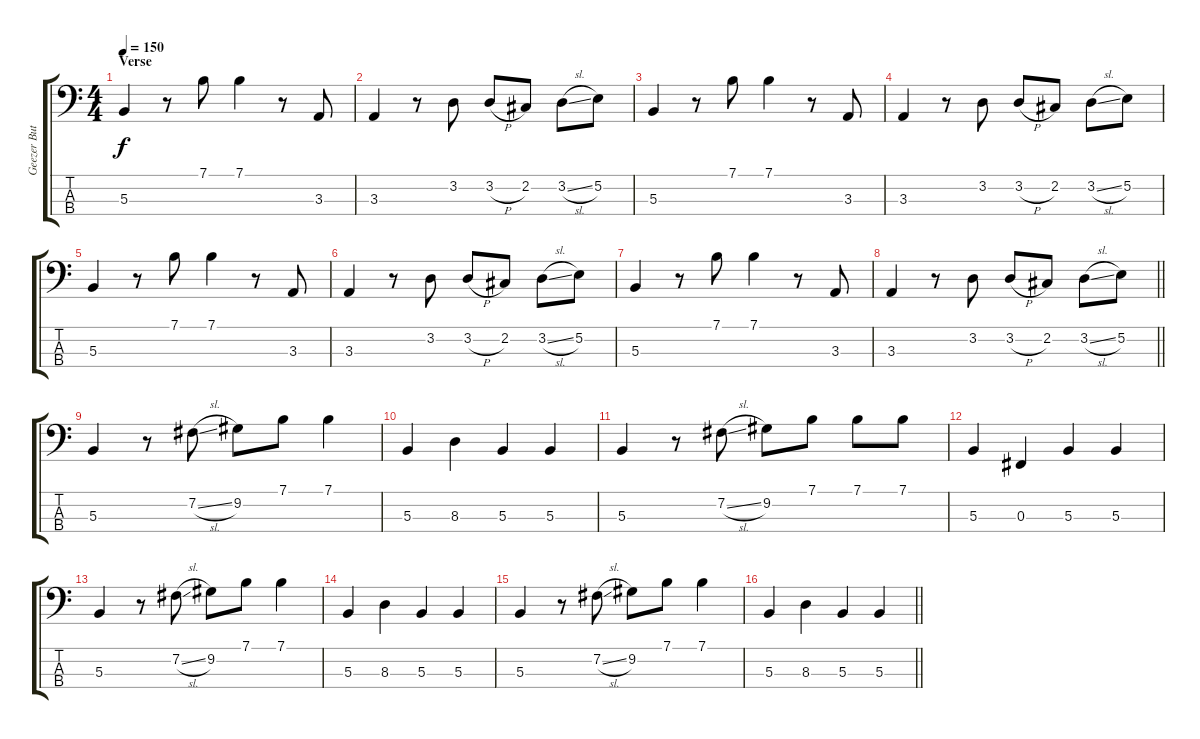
\track ("Geezer Butler" "Geezer But") {instrument electricbassfinger}
\staff {score tabs}
\tuning (E2 B1 Gb1 Db1) {hide}
\ts (4 4)
\section ("" "Verse")
\tempo 150
\clef f4
\ks c
5.3.4{dy f} r.8 7.1.8 7.1.4 r.8 3.3.8 |
3.3.4 r.8 3.2.8 3.2{h}.8 2.2.8 3.2{sl}.8 5.2.8 |
5.3.4 r.8 7.1.8 7.1.4 r.8 3.3.8 |
3.3.4 r.8 3.2.8 3.2{h}.8 2.2.8 3.2{sl}.8 5.2.8 |
5.3.4 r.8 7.1.8 7.1.4 r.8 3.3.8 |
3.3.4 r.8 3.2.8 3.2{h}.8 2.2.8 3.2{sl}.8 5.2.8 |
5.3.4 r.8 7.1.8 7.1.4 r.8 3.3.8 |
\barLineRight lightlight
3.3.4 r.8 3.2.8 3.2{h}.8 2.2.8 3.2{sl}.8 5.2.8 |
\section ("" "")
5.3.4 r.8 7.2{sl}.8 9.2.8 7.1.8 7.1.4 |
5.3.4 8.3.4 5.3.4 5.3.4 |
5.3.4 r.8 7.2{sl}.8 9.2.8 7.1.8 7.1.8 7.1.8 |
5.3.4 0.3.4 5.3.4 5.3.4 |
5.3.4 r.8 7.2{sl}.8 9.2.8 7.1.8 7.1.4 |
5.3.4 8.3.4 5.3.4 5.3.4 |
5.3.4 r.8 7.2{sl}.8 9.2.8 7.1.8 7.1.4 |
\barLineRight lightlight
5.3.4 8.3.4 5.3.4 5.3.4
